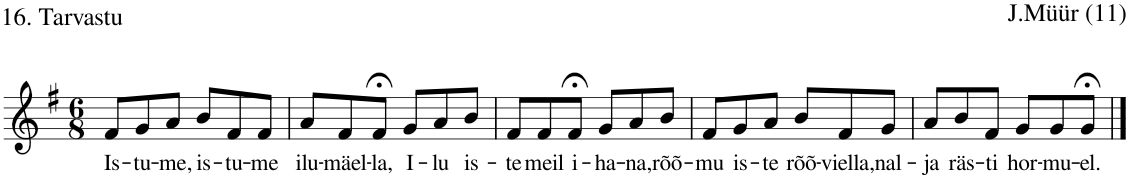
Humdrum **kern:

**kern	**text
*part1	*part1
*staff1	*staff1
*I"Melody	*
*clefG2	*
*k[f#]	*
*M6/8	*
=1	=1
!	!LO:LY:b
8f#/L	Is-
!	!LO:LY:b
8g/	-tu-
!	!LO:LY:b
8a/J	-me,
!	!LO:LY:b
8b/L	is-
!	!LO:LY:b
8f#/	-tu-
!	!LO:LY:b
8f#/J	-me
=2	=2
!	!LO:LY:b
8a/L	ilu-
!	!LO:LY:b
8f#/	-mäel-
!	!LO:LY:b
8f#;</J	-la,
!	!LO:LY:b
8g/L	I-
!	!LO:LY:b
8a/	-lu
!	!LO:LY:b
8b/J	is-
=3	=3
!	!LO:LY:b
8f#/L	-te
!	!LO:LY:b
8f#/	meil
!	!LO:LY:b
8f#;</J	i-
!	!LO:LY:b
8g/L	-ha-
!	!LO:LY:b
8a/	-na,
!	!LO:LY:b
8b/J	rõõ-
=4	=4
!	!LO:LY:b
8f#/L	-mu
!	!LO:LY:b
8g/	is-
!	!LO:LY:b
8a/J	-te
!	!LO:LY:b
8b/L	rõõ-
!	!LO:LY:b
8f#/	-viella,
!	!LO:LY:b
8g/J	nal-
=5	=5
!	!LO:LY:b
8a/L	-ja
!	!LO:LY:b
8b/	räs-
!	!LO:LY:b
8f#/J	-ti
!	!LO:LY:b
8g/L	hor-
!	!LO:LY:b
8g/	-mu-
!	!LO:LY:b
8g;</J	-el.
==	==
*-	*-
